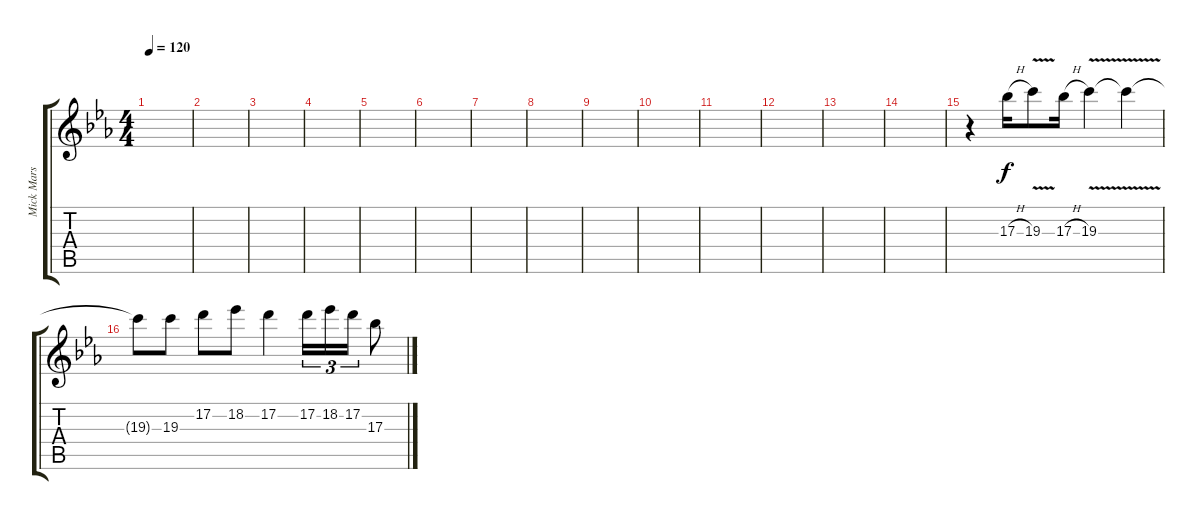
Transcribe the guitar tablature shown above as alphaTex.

\track ("Mick Mars Solo" "Mick Mars ") {instrument distortionguitar}
\staff {score tabs}
\tuning (D4 A3 F3 C3 G2 D2) {hide}
\ts (4 4)
\tempo 120
\clef g2
\ks cminor
|
|
|
|
|
|
|
|
|
|
|
|
|
|
r.4 17.3{h}.16{volume 10} 19.3{v}.8 17.3{h}.16 19.3{v}.4 19.3{t}.4 |
19.3{t}.8 19.3.8 17.2.8 18.2.8 17.2.4 17.2.16{tu (3 2)} 18.2.16{tu (3 2)} 17.2.16{tu (3 2)} 17.3.8
